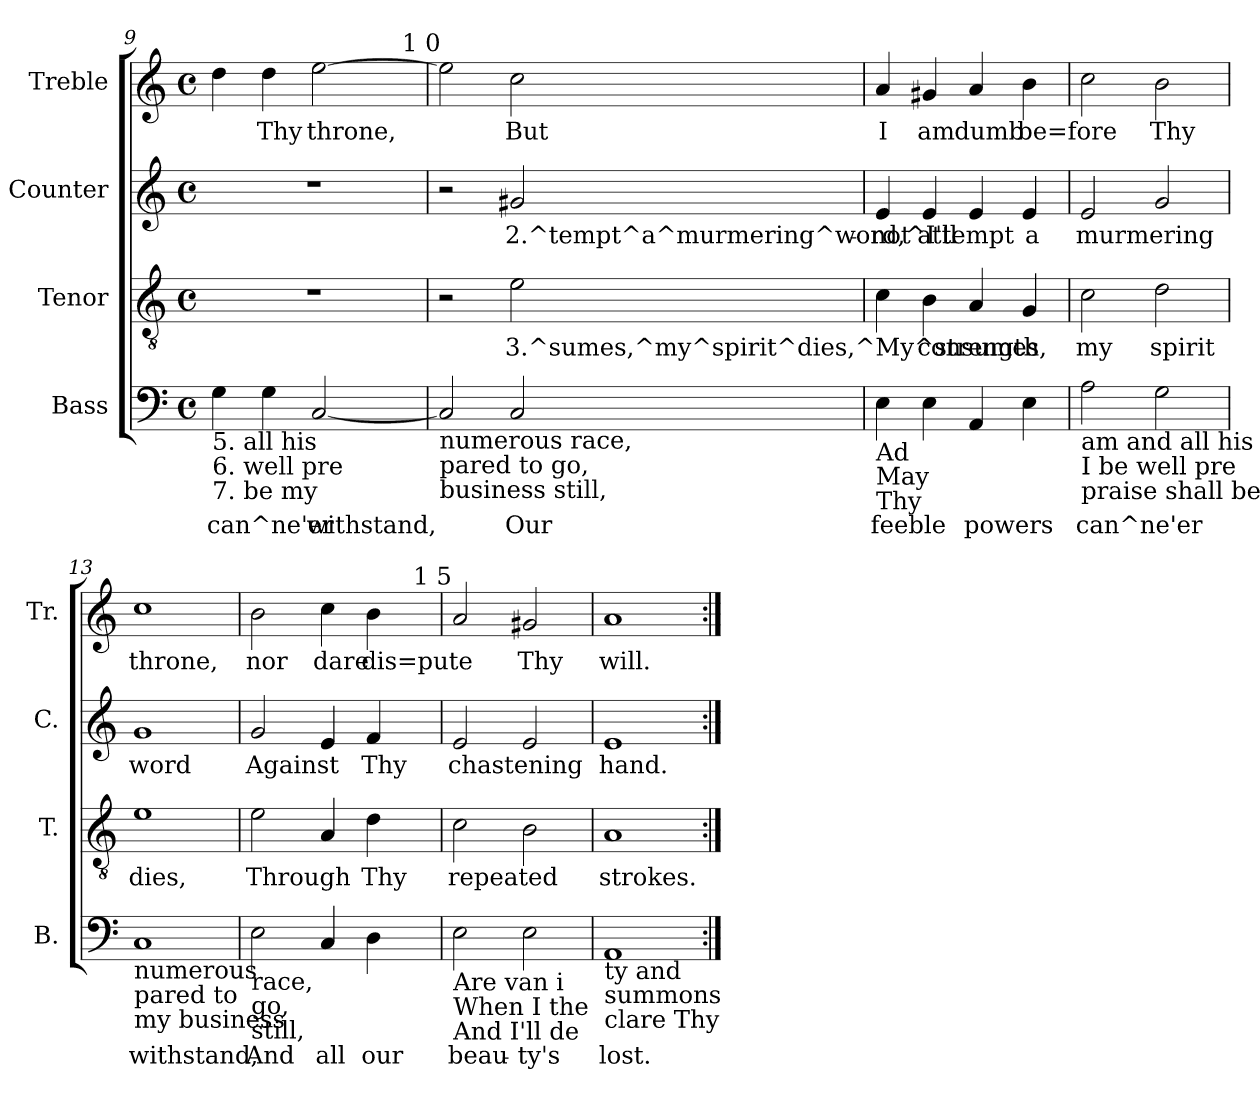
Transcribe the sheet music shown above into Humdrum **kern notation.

**kern	**text	**kern	**text	**kern	**text	**kern	**text
*part4	*part4	*part3	*part3	*part2	*part2	*part1	*part1
*staff4	*staff4	*staff3	*staff3	*staff2	*staff2	*staff1	*staff1
*I"Bass	*	*I"Tenor	*	*I"Counter	*	*I"Treble	*
*I'B.	*	*I'T.	*	*I'C.	*	*I'Tr.	*
*clefF4	*	*clefGv2	*	*clefG2	*	*clefG2	*
*k[]	*	*k[]	*	*k[]	*	*k[]	*
*C:	*	*C:	*	*C:	*	*C:	*
*M4/4	*	*M4/4	*	*M4/4	*	*M4/4	*
*met(c)	*	*met(c)	*	*met(c)	*	*met(c)	*
=9	=9	=9	=9	=9	=9	=9	=9
!LO:TX:b:t=5. all his	!	!	!	!	!	!	!
!LO:TX:b:t=6. well pre	!	!	!	!	!	!	!
!LO:TX:b:t=7. be my	!	!	!	!	!	!	!
!	!LO:LY:b:rj	!	!	!	!	!	!LO:LY:b:rj
*	*	*	*	*	*	*^	*
4G\	can^ne'er	1r	.	1r	.	4dd\	2ryy	.
!	!LO:LY:b:rj	!	!	!	!	!	!	!LO:LY:b:rj
4G\	.	.	.	.	.	4dd\	.	Thy
!	!LO:LY:b:rj	!	!	!	!	!	!	!LO:LY:b:rj
[<2C/	withstand,	.	.	.	.	[>2ee\	4ryy	throne,
.	.	.	.	.	.	.	8ryy	.
.	.	.	.	.	.	.	32ryy	.
!	!	!	!	!	!	!	!LO:TX:a:t=1 0	!
.	.	.	.	.	.	.	16.ryy	.
=10	=10	=10	=10	=10	=10	=10	=10	=10
!LO:TX:b:t=numerous race,	!	!	!	!	!	!	!	!
!LO:TX:b:t=pared to go,	!	!	!	!	!	!	!	!
!LO:TX:b:t=business still,	!	!	!	!	!	!	!	!
!	!LO:LY:b:rj	!	!	!	!	!	!	!LO:LY:b:rj
*	*	*	*	*	*	*v	*v	*
2C/]	.	2r	.	2r	.	2ee\]	.
!	!LO:LY:b:rj	!	!LO:LY:b:rj	!	!LO:LY:b:rj	!	!LO:LY:b:rj
2C/	Our	2e\	3.^sumes,^my^spirit^dies,^My^strength-	2g#X/	2.^tempt^a^murmering^word,^I'll-	2cc\	But
=11	=11	=11	=11	=11	=11	=11	=11
!LO:TX:b:t=Ad	!	!	!	!	!	!	!
!LO:TX:b:t=May	!	!	!	!	!	!	!
!LO:TX:b:t=Thy	!	!	!	!	!	!	!
!	!LO:LY:b:rj	!	!LO:LY:b:rj	!	!LO:LY:b:rj	!	!LO:LY:b:rj
4E\	feeble	4c\	--	4e/	-not	4a/	I
!	!LO:LY:b:rj	!	!LO:LY:b:rj	!	!LO:LY:b:rj	!	!LO:LY:b:rj
4E\	.	4B\	-consumes,	4e/	attempt	4g#X/	am
!	!LO:LY:b:rj	!	!LO:LY:b:rj	!	!LO:LY:b:rj	!	!LO:LY:b:rj
4AA/	powers	4A/	.	4e/	.	4a/	dumb
!	!LO:LY:b:rj	!	!LO:LY:b:rj	!	!LO:LY:b:rj	!	!LO:LY:b:rj
4E\	.	4G/	.	4e/	a	4b\	be=fore
=12	=12	=12	=12	=12	=12	=12	=12
!LO:TX:b:t=am and all his	!	!	!	!	!	!	!
!LO:TX:b:t=I be well pre	!	!	!	!	!	!	!
!LO:TX:b:t=praise shall be	!	!	!	!	!	!	!
!	!LO:LY:b:rj	!	!LO:LY:b:rj	!	!LO:LY:b:rj	!	!LO:LY:b:rj
2A\	can^ne'er	2c\	my	2e/	murmering	2cc\	.
!	!LO:LY:b:rj	!	!LO:LY:b:rj	!	!LO:LY:b:rj	!	!LO:LY:b:rj
2G\	.	2d\	spirit	2g/	.	2b\	Thy
=13	=13	=13	=13	=13	=13	=13	=13
!LO:TX:b:t=numerous	!	!	!	!	!	!	!
!LO:TX:b:t=pared to	!	!	!	!	!	!	!
!LO:TX:b:t=my business	!	!	!	!	!	!	!
!	!LO:LY:b:rj	!	!LO:LY:b:rj	!	!LO:LY:b:rj	!	!LO:LY:b:rj
1C	withstand,	1e	dies,	1g	word	1cc	throne,
=14	=14	=14	=14	=14	=14	=14	=14
!LO:TX:b:t=race,	!	!	!	!	!	!	!
!LO:TX:b:t=go,	!	!	!	!	!	!	!
!LO:TX:b:t=still,	!	!	!	!	!	!	!
!	!LO:LY:b:rj	!	!LO:LY:b:rj	!	!LO:LY:b:rj	!	!LO:LY:b:rj
*	*	*	*	*	*	*^	*
2E\	And	2e\	Through	2g/	Against	2b\	2ryy	nor
!	!LO:LY:b:rj	!	!LO:LY:b:rj	!	!LO:LY:b:rj	!	!	!LO:LY:b:rj
4C/	all	4A/	.	4e/	.	4cc\	4ryy	dare
!	!LO:LY:b:rj	!	!LO:LY:b:rj	!	!LO:LY:b:rj	!	!	!LO:LY:b:rj
4D\	our	4d\	Thy	4f/	Thy	4b\	8ryy	dis=pute
.	.	.	.	.	.	.	32.ryy	.
!	!	!	!	!	!	!	!LO:TX:a:t=1 5	!
.	.	.	.	.	.	.	16ryy	.
.	.	.	.	.	.	.	64ryy	.
=15	=15	=15	=15	=15	=15	=15	=15	=15
!LO:TX:b:t=Are van i	!	!	!	!	!	!	!	!
!LO:TX:b:t=When I the	!	!	!	!	!	!	!	!
!LO:TX:b:t=And I'll de	!	!	!	!	!	!	!	!
!	!LO:LY:b:rj	!	!LO:LY:b:rj	!	!LO:LY:b:rj	!	!	!LO:LY:b:rj
*	*	*	*	*	*	*v	*v	*
2E\	beau-	2c\	repeated	2e/	chastening	2a/	.
!	!LO:LY:b:rj	!	!LO:LY:b:rj	!	!LO:LY:b:rj	!	!LO:LY:b:rj
2E\	-ty's	2B\	.	2e/	.	2g#X/	Thy
=16	=16	=16	=16	=16	=16	=16	=16
!LO:TX:b:t=ty and	!	!	!	!	!	!	!
!LO:TX:b:t=summons	!	!	!	!	!	!	!
!LO:TX:b:t=clare Thy	!	!	!	!	!	!	!
!	!LO:LY:b:rj	!	!LO:LY:b:rj	!	!LO:LY:b:rj	!	!LO:LY:b:rj
1AA	lost.	1A	strokes.	1e	hand.	1a	will.
=:|!	=:|!	=:|!	=:|!	=:|!	=:|!	=:|!	=:|!
*-	*-	*-	*-	*-	*-	*-	*-
